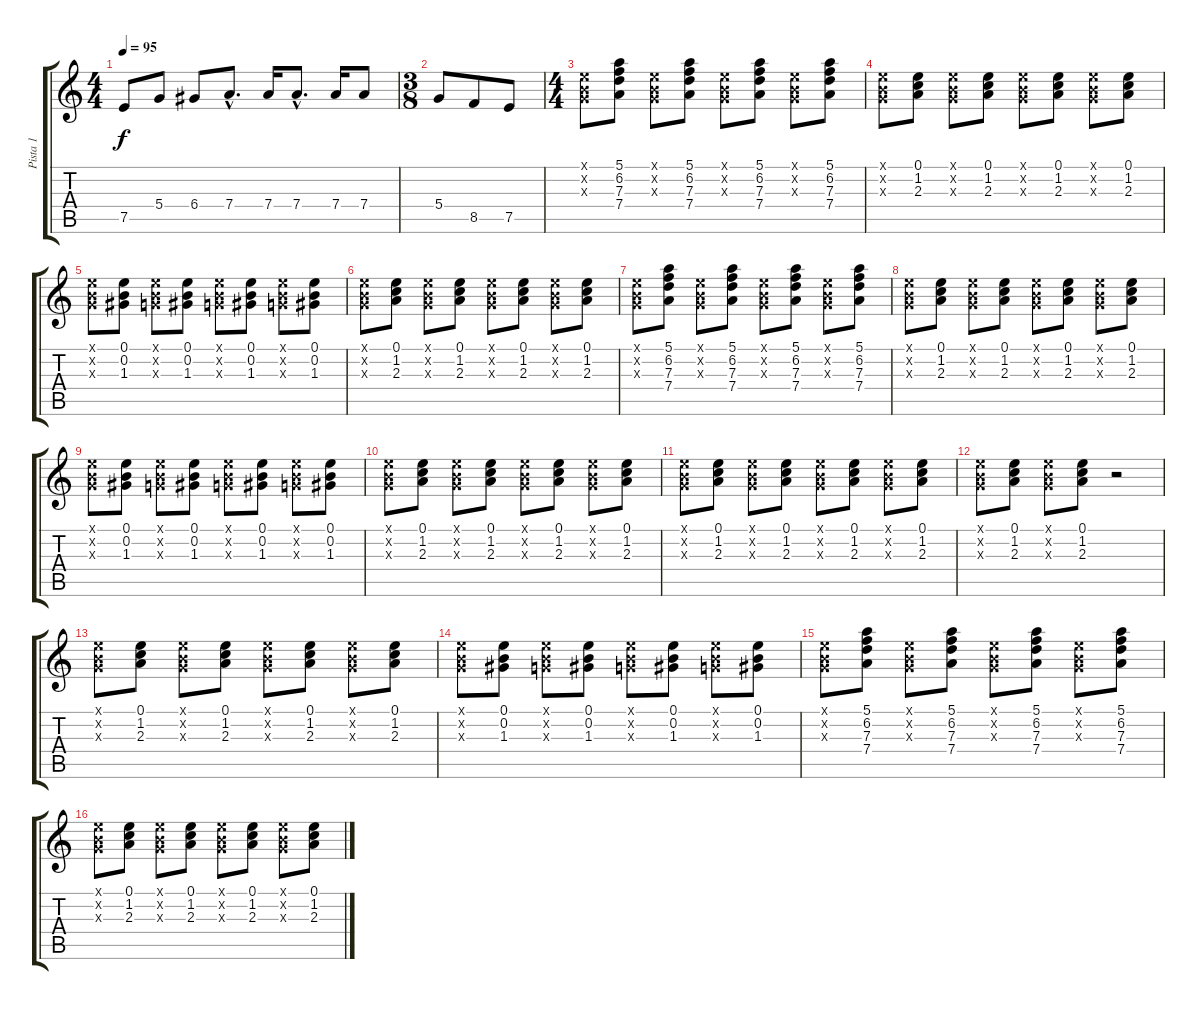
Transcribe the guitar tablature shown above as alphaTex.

\track ("Pista 1" "Pista 1") {instrument electricguitarclean}
\staff {score tabs}
\tuning (E4 B3 G3 D3 A2 E2) {hide}
\ts (4 4)
\tempo 95
\clef g2
\ks c
7.5.8{dy f instrument electricguitarclean} 5.4.8 6.4.8 7.4{hac}.8{d} 7.4.16 7.4{hac}.8{d} 7.4.16 7.4.8 |
\ts (3 8)
5.4.8 8.5.8 7.5.8 |
\ts (4 4)
(0.1{x} 0.2{x} 0.3{x}).8 (5.1 6.2 7.3 7.4).8 (0.1{x} 0.2{x} 0.3{x}).8 (5.1 6.2 7.3 7.4).8 (0.1{x} 0.2{x} 0.3{x}).8 (5.1 6.2 7.3 7.4).8 (0.1{x} 0.2{x} 0.3{x}).8 (5.1 6.2 7.3 7.4).8 |
(0.1{x} 0.2{x} 0.3{x}).8 (0.1 1.2 2.3).8 (0.1{x} 0.2{x} 0.3{x}).8 (0.1 1.2 2.3).8 (0.1{x} 0.2{x} 0.3{x}).8 (0.1 1.2 2.3).8 (0.1{x} 0.2{x} 0.3{x}).8 (0.1 1.2 2.3).8 |
(0.1{x} 0.2{x} 0.3{x}).8 (0.1 0.2 1.3).8 (0.1{x} 0.2{x} 0.3{x}).8 (0.1 0.2 1.3).8 (0.1{x} 0.2{x} 0.3{x}).8 (0.1 0.2 1.3).8 (0.1{x} 0.2{x} 0.3{x}).8 (0.1 0.2 1.3).8 |
(0.1{x} 0.2{x} 0.3{x}).8 (0.1 1.2 2.3).8 (0.1{x} 0.2{x} 0.3{x}).8 (0.1 1.2 2.3).8 (0.1{x} 0.2{x} 0.3{x}).8 (0.1 1.2 2.3).8 (0.1{x} 0.2{x} 0.3{x}).8 (0.1 1.2 2.3).8 |
(0.1{x} 0.2{x} 0.3{x}).8 (5.1 6.2 7.3 7.4).8 (0.1{x} 0.2{x} 0.3{x}).8 (5.1 6.2 7.3 7.4).8 (0.1{x} 0.2{x} 0.3{x}).8 (5.1 6.2 7.3 7.4).8 (0.1{x} 0.2{x} 0.3{x}).8 (5.1 6.2 7.3 7.4).8 |
(0.1{x} 0.2{x} 0.3{x}).8 (0.1 1.2 2.3).8 (0.1{x} 0.2{x} 0.3{x}).8 (0.1 1.2 2.3).8 (0.1{x} 0.2{x} 0.3{x}).8 (0.1 1.2 2.3).8 (0.1{x} 0.2{x} 0.3{x}).8 (0.1 1.2 2.3).8 |
(0.1{x} 0.2{x} 0.3{x}).8 (0.1 0.2 1.3).8 (0.1{x} 0.2{x} 0.3{x}).8 (0.1 0.2 1.3).8 (0.1{x} 0.2{x} 0.3{x}).8 (0.1 0.2 1.3).8 (0.1{x} 0.2{x} 0.3{x}).8 (0.1 0.2 1.3).8 |
(0.1{x} 0.2{x} 0.3{x}).8 (0.1 1.2 2.3).8 (0.1{x} 0.2{x} 0.3{x}).8 (0.1 1.2 2.3).8 (0.1{x} 0.2{x} 0.3{x}).8 (0.1 1.2 2.3).8 (0.1{x} 0.2{x} 0.3{x}).8 (0.1 1.2 2.3).8 |
(0.1{x} 0.2{x} 0.3{x}).8 (0.1 1.2 2.3).8 (0.1{x} 0.2{x} 0.3{x}).8 (0.1 1.2 2.3).8 (0.1{x} 0.2{x} 0.3{x}).8 (0.1 1.2 2.3).8 (0.1{x} 0.2{x} 0.3{x}).8 (0.1 1.2 2.3).8 |
(0.1{x} 0.2{x} 0.3{x}).8 (0.1 1.2 2.3).8 (0.1{x} 0.2{x} 0.3{x}).8 (0.1 1.2 2.3).8 r.2 |
(0.1{x} 0.2{x} 0.3{x}).8 (0.1 1.2 2.3).8 (0.1{x} 0.2{x} 0.3{x}).8 (0.1 1.2 2.3).8 (0.1{x} 0.2{x} 0.3{x}).8 (0.1 1.2 2.3).8 (0.1{x} 0.2{x} 0.3{x}).8 (0.1 1.2 2.3).8 |
(0.1{x} 0.2{x} 0.3{x}).8 (0.1 0.2 1.3).8 (0.1{x} 0.2{x} 0.3{x}).8 (0.1 0.2 1.3).8 (0.1{x} 0.2{x} 0.3{x}).8 (0.1 0.2 1.3).8 (0.1{x} 0.2{x} 0.3{x}).8 (0.1 0.2 1.3).8 |
(0.1{x} 0.2{x} 0.3{x}).8 (5.1 6.2 7.3 7.4).8 (0.1{x} 0.2{x} 0.3{x}).8 (5.1 6.2 7.3 7.4).8 (0.1{x} 0.2{x} 0.3{x}).8 (5.1 6.2 7.3 7.4).8 (0.1{x} 0.2{x} 0.3{x}).8 (5.1 6.2 7.3 7.4).8 |
(0.1{x} 0.2{x} 0.3{x}).8 (0.1 1.2 2.3).8 (0.1{x} 0.2{x} 0.3{x}).8 (0.1 1.2 2.3).8 (0.1{x} 0.2{x} 0.3{x}).8 (0.1 1.2 2.3).8 (0.1{x} 0.2{x} 0.3{x}).8 (0.1 1.2 2.3).8
